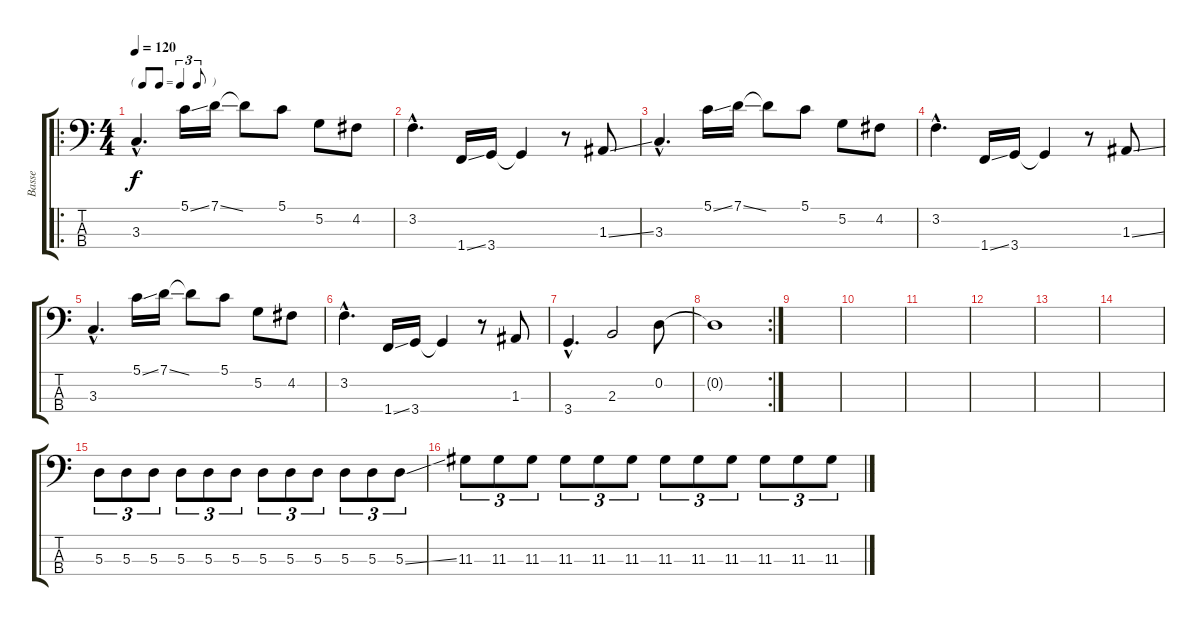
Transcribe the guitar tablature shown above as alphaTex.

\track ("Basse" "Basse") {instrument electricbassfinger}
\staff {score tabs}
\tuning (G2 D2 A1 E1) {hide}
\ro
\ts (4 4)
\tf triplet8th
\tempo 120
\clef f4
\ks c
3.3{hac}.4{d dy f} 5.1{ss}.16 7.1{ss}.16 7.1{t}.8 5.1.8 5.2.8 4.2.8 |
3.2{hac}.4{d} 1.4{ss}.16 3.4.16 3.4{t}.4 r.8 1.3{ss}.8 |
3.3{hac}.4{d} 5.1{ss}.16 7.1{ss}.16 7.1{t}.8 5.1.8 5.2.8 4.2.8 |
3.2{hac}.4{d} 1.4{ss}.16 3.4.16 3.4{t}.4 r.8 1.3{ss}.8 |
3.3{hac}.4{d} 5.1{ss}.16 7.1{ss}.16 7.1{t}.8 5.1.8 5.2.8 4.2.8 |
3.2{hac}.4{d} 1.4{ss}.16 3.4.16 3.4{t}.4 r.8 1.3.8 |
3.4{hac}.4{d} 2.3.2 0.2.8 |
\rc 2
0.2{t}.1 |
|
|
|
|
|
|
5.3.8{tu (3 2)} 5.3.8{tu (3 2)} 5.3.8{tu (3 2)} 5.3.8{tu (3 2)} 5.3.8{tu (3 2)} 5.3.8{tu (3 2)} 5.3.8{tu (3 2)} 5.3.8{tu (3 2)} 5.3.8{tu (3 2)} 5.3.8{tu (3 2)} 5.3.8{tu (3 2)} 5.3{ss}.8{tu (3 2)} |
11.3.8{tu (3 2)} 11.3.8{tu (3 2)} 11.3.8{tu (3 2)} 11.3.8{tu (3 2)} 11.3.8{tu (3 2)} 11.3.8{tu (3 2)} 11.3.8{tu (3 2)} 11.3.8{tu (3 2)} 11.3.8{tu (3 2)} 11.3.8{tu (3 2)} 11.3.8{tu (3 2)} 11.3{ss}.8{tu (3 2)}
